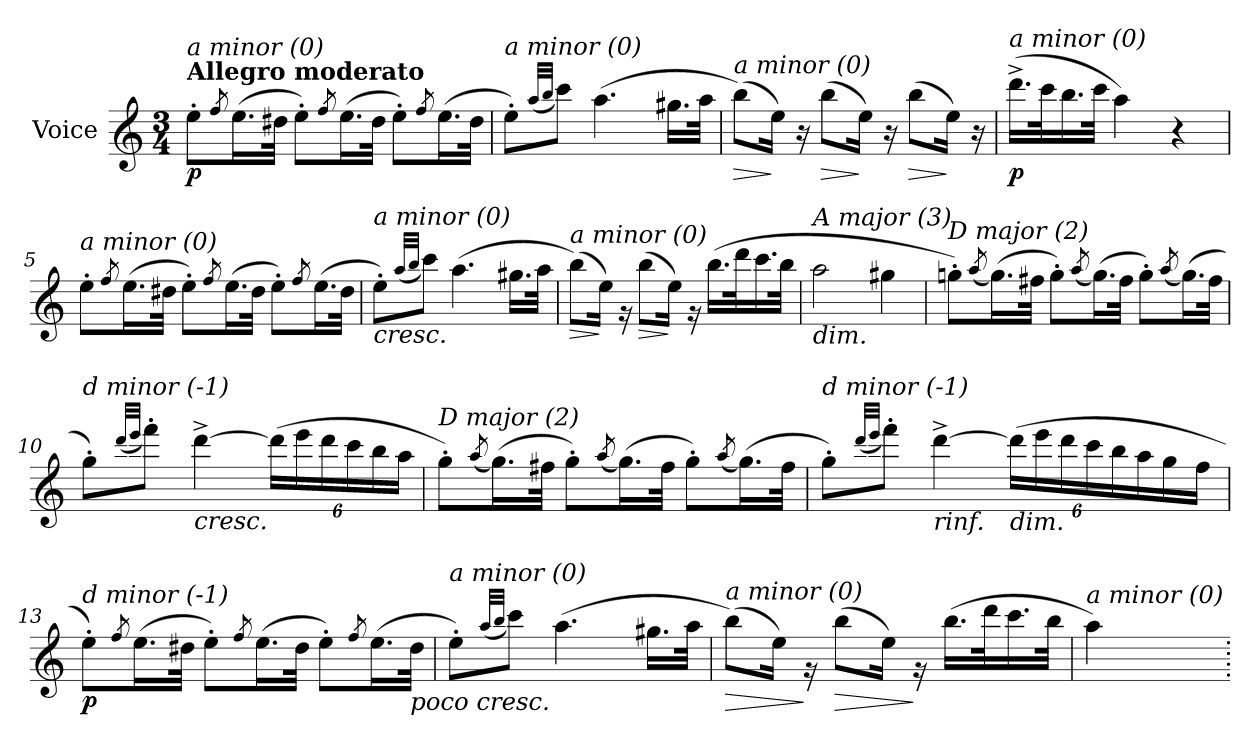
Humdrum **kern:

**kern	**dynam
*part1	*part1
*staff1	*staff1
*I"Voice	*
*I'V	*
*clefG2	*
*k[]	*
*M3/4	*
=1	=1
!LO:TX:a:B:t=Allegro moderato	!
!LO:TX:i:t=a minor (0)	!
!	!LO:DY:b
8ee'\L	p
8qff/	.
(>16.ee\L	.
32dd#X\JJk	.
8ee'\L)	.
8qff/	.
(>16.ee\L	.
32dd#\JJk	.
8ee'\L)	.
8qff/	.
(>16.ee\L	.
32dd#\JJk	.
=2	=2
!LO:TX:i:t=a minor (0)	!
8ee'\L)	.
(<32qaa/LLL	.
32qbb/JJJ	.
8ccc\J)	.
(>4.aa\	.
16.gg#X\LL	.
32aa\JJk	.
=3	=3
!LO:TX:i:t=a minor (0)	!
!	!LO:HP:b
(>8bb\L)	>
16ee\Jk)	]
16r	.
!	!LO:HP:b
(>8bb\L	>
16ee\Jk)	]
16r	.
!	!LO:HP:b
(>8bb\L	>
16ee\Jk)	]
16r	.
!!LO:LB:g=z
=4	=4
!LO:TX:i:t=a minor (0)	!
!	!LO:DY:b
(>16.ddd^\LL	p
32ccc\K	.
16.bb\	.
32ccc\JJk	.
4aa\)	.
4r	.
=5	=5
!LO:TX:i:t=a minor (0)	!
8ee'\L	.
8qff/	.
(>16.ee\L	.
32dd#X\JJk	.
8ee'\L)	.
8qff/	.
(>16.ee\L	.
32dd#\JJk	.
8ee'\L)	.
8qff/	.
(>16.ee\L	.
32dd#\JJk	.
=6	=6
!LO:TX:b:i:t=cresc.	!
!LO:TX:i:t=a minor (0)	!
8ee'\L)	.
(<32qaa/LLL	.
32qbb/JJJ	.
8ccc\J)	.
(>4.aa\	.
16.gg#X\LL	.
32aa\JJk	.
!!LO:LB:g=z
=7	=7
!LO:TX:i:t=a minor (0)	!
!	!LO:HP:b
(>8bb\L)	>
16ee\Jk)	]
16rg	.
!	!LO:HP:b
(>8bb\L	>
16ee\Jk)	]
16rg	.
(>16.bb\LL	.
32ddd\K	.
16.ccc\	.
32bb\JJk	.
=8	=8
!LO:TX:b:i:t=dim.	!
!LO:TX:i:t=A major (3)	!
2aa\	.
4gg#Xi\	.
=9	=9
!LO:TX:i:t=D major (2)	!
8ggn'\L)	.
(<8qaa/	.
(>16.gg\L)	.
32ff#X\JJk	.
8gg'\L)	.
(<8qaa/	.
(>16.gg\L)	.
32ff#\JJk	.
8gg'\L)	.
(<8qaa/	.
(>16.gg\L)	.
32ff#\JJk	.
!!LO:LB:g=z
=10	=10
!LO:TX:i:t=d minor (-1)	!
8gg'\L)	.
(<32qddd/LLL	.
32qeee/JJJ	.
8fff'\J)	.
!LO:TX:b:i:t=cresc.	!
[4ddd^\	.
*Xbrackettup	*
(>24ddd\LL]	.
24eee\	.
24ddd\	.
24ccc\	.
24bb\	.
24aa\JJ	.
=11	=11
!LO:TX:i:t=D major (2)	!
8gg'\L)	.
(<8qaa/	.
(>16.gg\L)	.
32ff#X\JJk	.
8gg'\L)	.
(<8qaa/	.
(>16.gg\L)	.
32ff#\JJk	.
8gg'\L)	.
(<8qaa/	.
(>16.gg\L)	.
32ff#\JJk	.
!!LO:LB:g=z
=12	=12
!LO:TX:i:t=d minor (-1)	!
8gg'\L)	.
(<32qddd/LLL	.
32qeee/JJJ	.
8fff'\J)	.
!LO:TX:b:i:t=rinf.	!
[4ddd^\	.
!LO:TX:b:i:t=dim.	!
(>24ddd\LL]	.
24eee\	.
24ddd\	.
24ccc\	.
24bb\	.
24aa\	.
16gg\	.
16ff\JJ	.
!!LO:LB:g=z
=13	=13
!LO:TX:i:t=d minor (-1)	!
!	!LO:DY:b
8ee'\L)	p
8qff/	.
(>16.ee\L	.
32dd#X\JJk	.
8ee'\L)	.
8qff/	.
(>16.ee\L	.
32dd#\JJk	.
8ee'\L)	.
8qff/	.
(>16.ee\L	.
!LO:TX:b:i:t=poco cresc.	!
32dd#\JJk	.
=14	=14
!LO:TX:i:t=a minor (0)	!
8ee'\L)	.
(<32qaa/LLL	.
32qbb/JJJ	.
8ccc\J)	.
(>4.aa\	.
16.gg#X\LL	.
32aa\JJk	.
=15	=15
!LO:TX:i:t=a minor (0)	!
!	!LO:HP:b
(>8bb\L)	>
16ee\Jk)	.
16rg	]
!	!LO:HP:b
(>8bb\L	>
16ee\Jk)	.
16rg	]
(>16.bb\LL	.
32ddd\K	.
16.ccc\	.
32bb\JJk	.
=16	=16
!LO:TX:i:t=a minor (0)	!
4aa\)	.
=.	=.
*-	*-
